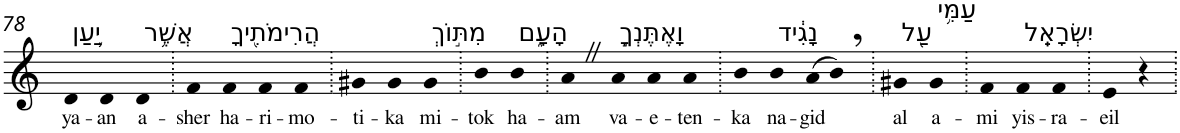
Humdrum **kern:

**kern	**text
*part1	*part1
*staff1	*staff1
*I"Piano	*
*I'Pno	*
!!LO:PB:g=z
*clefG2	*
*k[]	*
=78	=78
!LO:TX:a:t=יַ֛עַן	!
!	!LO:LY:b
4d	ya-
!	!LO:LY:b
4d	-an
!LO:TX:a:t=אֲשֶׁ֥ר	!
!	!LO:LY:b
4d	a-
=79.	=79.
!	!LO:LY:b
4f	-sher
!LO:TX:a:t=הֲרִימֹתִ֖יךָ	!
!	!LO:LY:b
4f	ha-
!	!LO:LY:b
4f	-ri-
!	!LO:LY:b
4f	-mo-
=80.	=80.
!	!LO:LY:b
4g#X	-ti-
!	!LO:LY:b
4g#	-ka
!LO:TX:a:t=מִתּ֣וֹךְ	!
!	!LO:LY:b
4g#	mi-
=81.	=81.
!	!LO:LY:b
4b	-tok
!LO:TX:a:t=הָעָ֑ם	!
!	!LO:LY:b
4b	ha-
=82.	=82.
!	!LO:LY:b
4aZ	-am
!LO:TX:a:t=וָאֶתֶּנְךָ֣	!
!	!LO:LY:b
4a	va-
!	!LO:LY:b
4a	-e-
!	!LO:LY:b
4a	-ten-
=83.	=83.
!	!LO:LY:b
4b	-ka
!LO:TX:a:t=נָגִ֔יד	!
!	!LO:LY:b
4b	na-
!	!LO:LY:b
(>8a	-gid
8b,)	.
=84.	=84.
!LO:TX:a:t=עַ֖ל	!
!	!LO:LY:b
4g#X	al
!LO:TX:a:t=עַמִּ֥י	!
!	!LO:LY:b
4g#	a-
=85.	=85.
!	!LO:LY:b
4f	-mi
!LO:TX:a:t=יִשְׂרָאֵֽל	!
!	!LO:LY:b
4f	yis-
!	!LO:LY:b
4f	-ra-
=86.	=86.
!	!LO:LY:b
4e	-eil
4r	.
=.	=.
*-	*-
